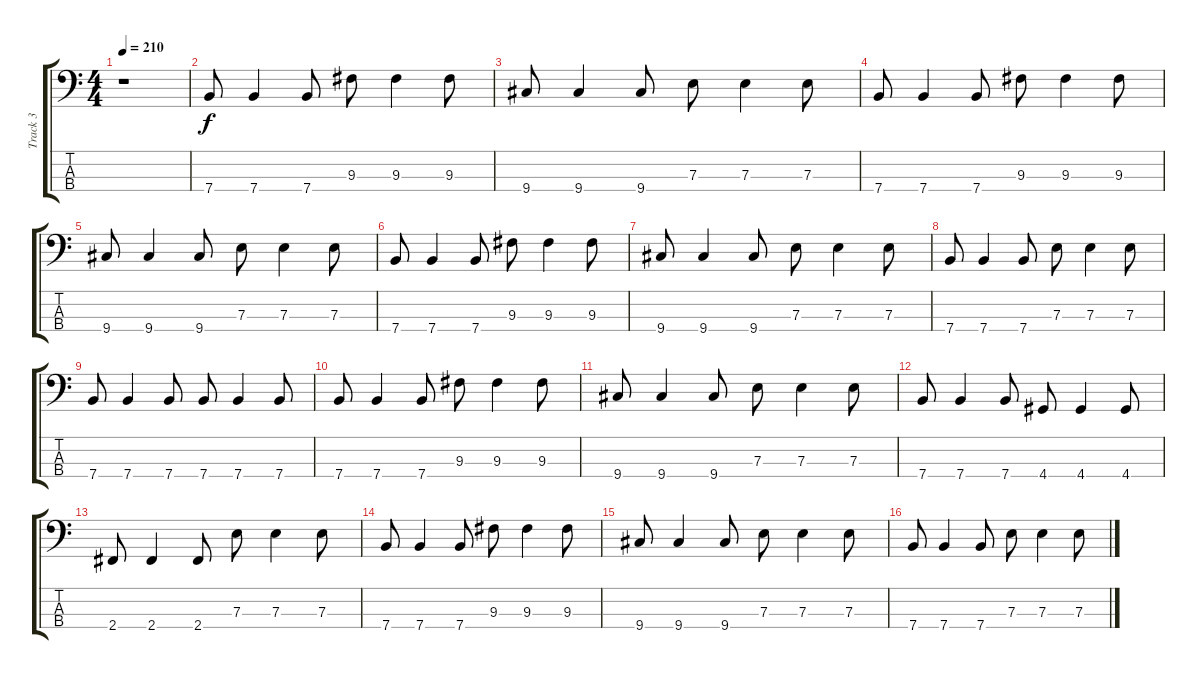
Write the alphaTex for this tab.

\track ("Track 3" "Track 3") {instrument slapbass2}
\staff {score tabs}
\tuning (G2 D2 A1 E1) {hide}
\ts (4 4)
\tempo 210
\clef f4
\ks c
r.1{dy f instrument slapbass2} |
7.4.8 7.4.4 7.4.8 9.3.8 9.3.4 9.3.8 |
9.4.8 9.4.4 9.4.8 7.3.8 7.3.4 7.3.8 |
7.4.8 7.4.4 7.4.8 9.3.8 9.3.4 9.3.8 |
9.4.8 9.4.4 9.4.8 7.3.8 7.3.4 7.3.8 |
7.4.8 7.4.4 7.4.8 9.3.8 9.3.4 9.3.8 |
9.4.8 9.4.4 9.4.8 7.3.8 7.3.4 7.3.8 |
7.4.8 7.4.4 7.4.8 7.3.8 7.3.4 7.3.8 |
7.4.8 7.4.4 7.4.8 7.4.8 7.4.4 7.4.8 |
7.4.8 7.4.4 7.4.8 9.3.8 9.3.4 9.3.8 |
9.4.8 9.4.4 9.4.8 7.3.8 7.3.4 7.3.8 |
7.4.8 7.4.4 7.4.8 4.4.8 4.4.4 4.4.8 |
2.4.8 2.4.4 2.4.8 7.3.8 7.3.4 7.3.8 |
7.4.8 7.4.4 7.4.8 9.3.8 9.3.4 9.3.8 |
9.4.8 9.4.4 9.4.8 7.3.8 7.3.4 7.3.8 |
7.4.8 7.4.4 7.4.8 7.3.8 7.3.4 7.3.8
